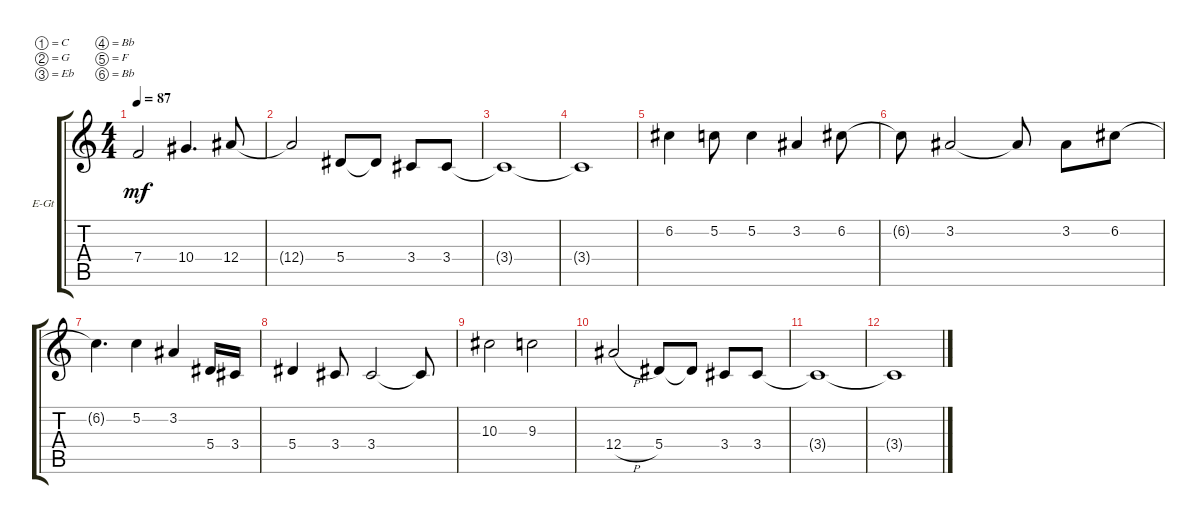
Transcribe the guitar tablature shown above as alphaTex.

\defaultSystemsLayout 4
\bracketExtendMode groupsimilarinstruments
\firstSystemTrackNameOrientation horizontal
\otherSystemsTrackNameOrientation horizontal
\track ("Vocal" "E-Gt") {instrument distortionguitar}
\staff {score tabs}
\tuning (C4 G3 Eb3 Bb2 F2 Bb1)
\ts (4 4)
\tempo 87
\clef g2
\ks c
7.4.2{dy mf} 10.4.4{d} 12.4.8 |
12.4{t}.2 5.4.8 5.4{t}.8 3.4.8 3.4.8 |
3.4{t}.1 |
3.4{t}.1 |
6.2.4 5.2.8 5.2.4 3.2.4 6.2.8 |
6.2{t}.8 3.2.2 3.2{t}.8 3.2.8 6.2.8 |
6.2{t}.4{d} 5.2.4 3.2.4 5.4.16 3.4.16 |
5.4.4 3.4.8 3.4.2 3.4{t}.8 |
10.3.2 9.3.2 |
12.4{h}.2 5.4.8 5.4{t}.8 3.4.8 3.4.8 |
3.4{t}.1 |
3.4{t}.1
